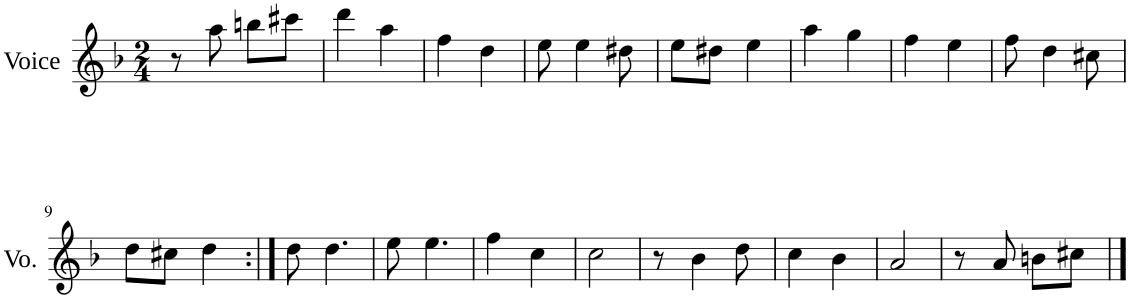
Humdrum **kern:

**kern
*part1
*staff1
*I"Voice
*I'Vo.
*clefG2
*k[b-]
*M2/4
=1
8r
8aa\
8bbn\L
8ccc#X\J
=2
4ddd\
4aa\
=3
4ff\
4dd\
=4
8ee\
4ee\
8dd#X\
=5
8ee\L
8dd#X\J
4ee\
=6
4aa\
4gg\
=7
4ff\
4ee\
=8
8ff\
4dd\
8cc#X\
!!LO:LB:g=z
=9
8dd\L
8cc#X\J
4dd\
=10:|!
8dd\
4.dd\
=11
8ee\
4.ee\
=12
4ff\
4cc\
=13
2cc\
=14
8r
4b-\
8dd\
=15
4cc\
4b-\
=16
2a/
=17
8r
8a/
8bn\L
8cc#X\J
==
*-
